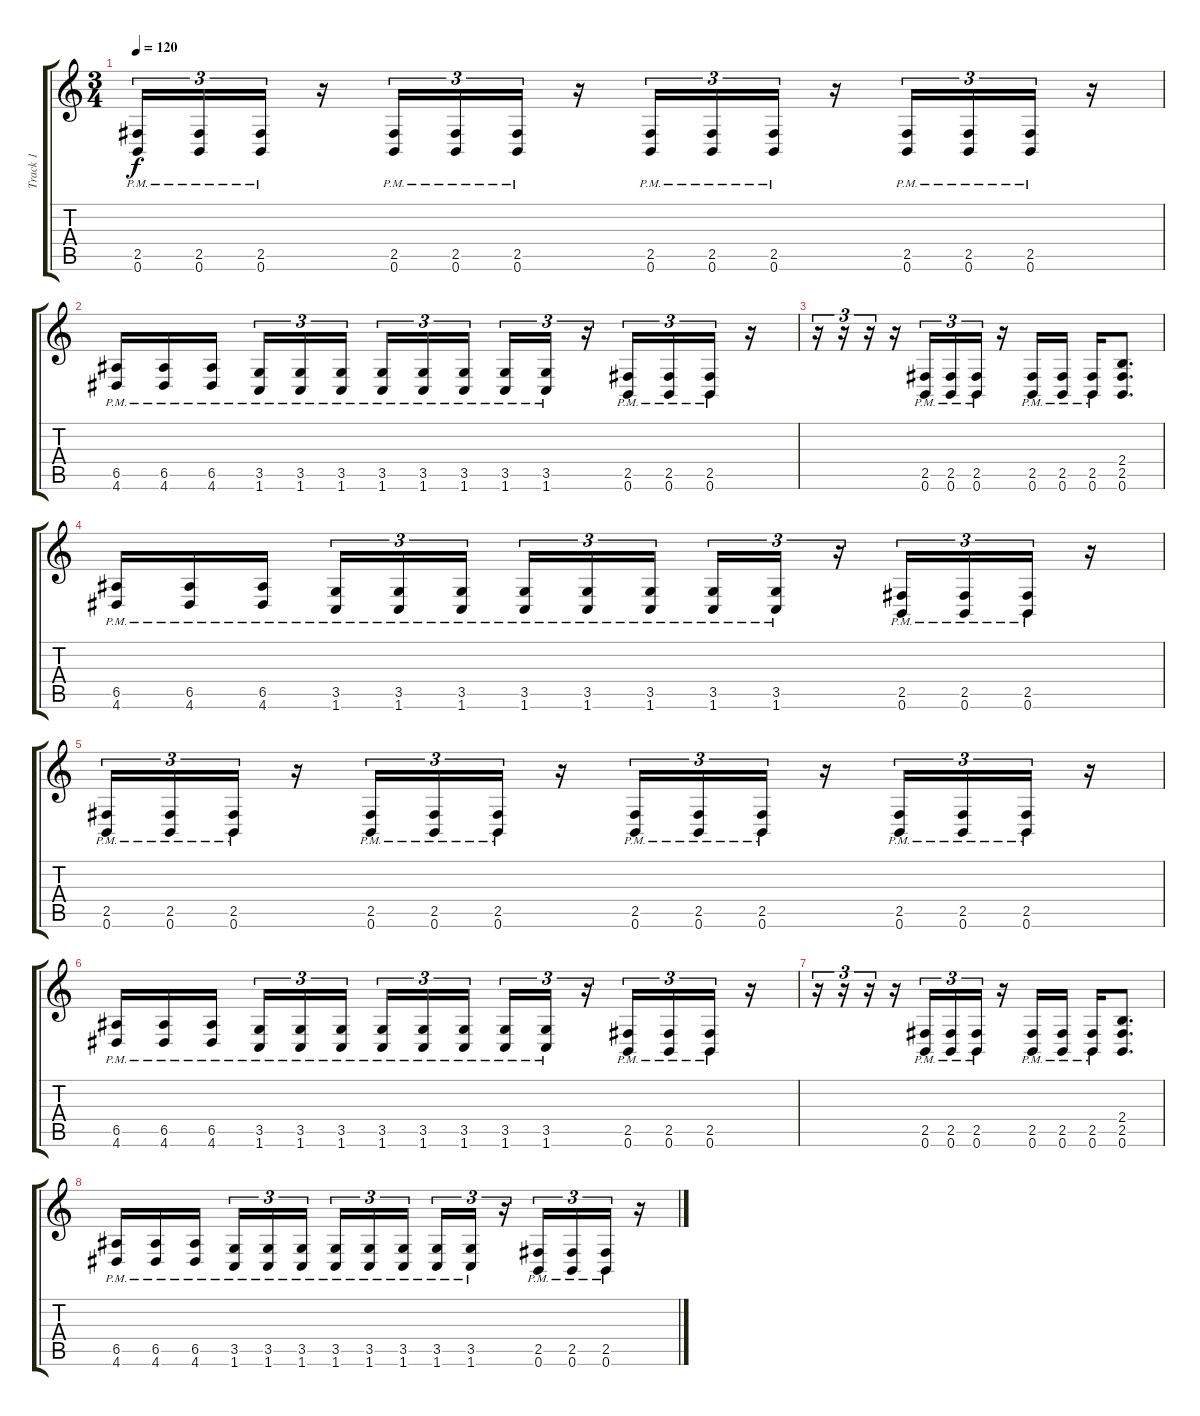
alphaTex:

\track ("Track 1" "Track 1") {instrument distortionguitar}
\staff {score tabs}
\tuning (B3 Gb3 D3 A2 E2 B1) {hide}
\ts (3 4)
\tempo 120
\clef g2
\ks c
(2.5{pm} 0.6{pm}).16{tu (3 2) dy f} (2.5{pm} 0.6{pm}).16{tu (3 2)} (2.5{pm} 0.6{pm}).16{tu (3 2)} r.16 (2.5{pm} 0.6{pm}).16{tu (3 2)} (2.5{pm} 0.6{pm}).16{tu (3 2)} (2.5{pm} 0.6{pm}).16{tu (3 2)} r.16 (2.5{pm} 0.6{pm}).16{tu (3 2)} (2.5{pm} 0.6{pm}).16{tu (3 2)} (2.5{pm} 0.6{pm}).16{tu (3 2)} r.16 (2.5{pm} 0.6{pm}).16{tu (3 2)} (2.5{pm} 0.6{pm}).16{tu (3 2)} (2.5{pm} 0.6{pm}).16{tu (3 2)} r.16 |
(6.5{pm} 4.6{pm}).16 (6.5{pm} 4.6{pm}).16 (6.5{pm} 4.6{pm}).16{beam splitsecondary} (3.5{pm} 1.6{pm}).16{tu (3 2)} (3.5{pm} 1.6{pm}).16{tu (3 2)} (3.5{pm} 1.6{pm}).16{tu (3 2) beam splitsecondary} (3.5{pm} 1.6{pm}).16{tu (3 2)} (3.5{pm} 1.6{pm}).16{tu (3 2)} (3.5{pm} 1.6{pm}).16{tu (3 2) beam splitsecondary} (3.5{pm} 1.6{pm}).16{tu (3 2)} (3.5{pm} 1.6{pm}).16{tu (3 2)} r.16{tu (3 2)} (2.5{pm} 0.6{pm}).16{tu (3 2)} (2.5{pm} 0.6{pm}).16{tu (3 2)} (2.5{pm} 0.6{pm}).16{tu (3 2)} r.16 |
r.16{tu (3 2)} r.16{tu (3 2)} r.16{tu (3 2)} r.16 (2.5{pm} 0.6{pm}).16{tu (3 2)} (2.5{pm} 0.6{pm}).16{tu (3 2)} (2.5{pm} 0.6{pm}).16{tu (3 2)} r.16 (2.5{pm} 0.6{pm}).16 (2.5{pm} 0.6{pm}).16 (2.5{pm} 0.6{pm}).16 (2.4 2.5 0.6).8{d} |
(6.5{pm} 4.6{pm}).16 (6.5{pm} 4.6{pm}).16 (6.5{pm} 4.6{pm}).16{beam splitsecondary} (3.5{pm} 1.6{pm}).16{tu (3 2)} (3.5{pm} 1.6{pm}).16{tu (3 2)} (3.5{pm} 1.6{pm}).16{tu (3 2) beam splitsecondary} (3.5{pm} 1.6{pm}).16{tu (3 2)} (3.5{pm} 1.6{pm}).16{tu (3 2)} (3.5{pm} 1.6{pm}).16{tu (3 2) beam splitsecondary} (3.5{pm} 1.6{pm}).16{tu (3 2)} (3.5{pm} 1.6{pm}).16{tu (3 2)} r.16{tu (3 2)} (2.5{pm} 0.6{pm}).16{tu (3 2)} (2.5{pm} 0.6{pm}).16{tu (3 2)} (2.5{pm} 0.6{pm}).16{tu (3 2)} r.16 |
(2.5{pm} 0.6{pm}).16{tu (3 2)} (2.5{pm} 0.6{pm}).16{tu (3 2)} (2.5{pm} 0.6{pm}).16{tu (3 2)} r.16 (2.5{pm} 0.6{pm}).16{tu (3 2)} (2.5{pm} 0.6{pm}).16{tu (3 2)} (2.5{pm} 0.6{pm}).16{tu (3 2)} r.16 (2.5{pm} 0.6{pm}).16{tu (3 2)} (2.5{pm} 0.6{pm}).16{tu (3 2)} (2.5{pm} 0.6{pm}).16{tu (3 2)} r.16 (2.5{pm} 0.6{pm}).16{tu (3 2)} (2.5{pm} 0.6{pm}).16{tu (3 2)} (2.5{pm} 0.6{pm}).16{tu (3 2)} r.16 |
(6.5{pm} 4.6{pm}).16 (6.5{pm} 4.6{pm}).16 (6.5{pm} 4.6{pm}).16{beam splitsecondary} (3.5{pm} 1.6{pm}).16{tu (3 2)} (3.5{pm} 1.6{pm}).16{tu (3 2)} (3.5{pm} 1.6{pm}).16{tu (3 2) beam splitsecondary} (3.5{pm} 1.6{pm}).16{tu (3 2)} (3.5{pm} 1.6{pm}).16{tu (3 2)} (3.5{pm} 1.6{pm}).16{tu (3 2) beam splitsecondary} (3.5{pm} 1.6{pm}).16{tu (3 2)} (3.5{pm} 1.6{pm}).16{tu (3 2)} r.16{tu (3 2)} (2.5{pm} 0.6{pm}).16{tu (3 2)} (2.5{pm} 0.6{pm}).16{tu (3 2)} (2.5{pm} 0.6{pm}).16{tu (3 2)} r.16 |
r.16{tu (3 2)} r.16{tu (3 2)} r.16{tu (3 2)} r.16 (2.5{pm} 0.6{pm}).16{tu (3 2)} (2.5{pm} 0.6{pm}).16{tu (3 2)} (2.5{pm} 0.6{pm}).16{tu (3 2)} r.16 (2.5{pm} 0.6{pm}).16 (2.5{pm} 0.6{pm}).16 (2.5{pm} 0.6{pm}).16 (2.4 2.5 0.6).8{d} |
(6.5{pm} 4.6{pm}).16 (6.5{pm} 4.6{pm}).16 (6.5{pm} 4.6{pm}).16{beam splitsecondary} (3.5{pm} 1.6{pm}).16{tu (3 2)} (3.5{pm} 1.6{pm}).16{tu (3 2)} (3.5{pm} 1.6{pm}).16{tu (3 2) beam splitsecondary} (3.5{pm} 1.6{pm}).16{tu (3 2)} (3.5{pm} 1.6{pm}).16{tu (3 2)} (3.5{pm} 1.6{pm}).16{tu (3 2) beam splitsecondary} (3.5{pm} 1.6{pm}).16{tu (3 2)} (3.5{pm} 1.6{pm}).16{tu (3 2)} r.16{tu (3 2)} (2.5{pm} 0.6{pm}).16{tu (3 2)} (2.5{pm} 0.6{pm}).16{tu (3 2)} (2.5{pm} 0.6{pm}).16{tu (3 2)} r.16
